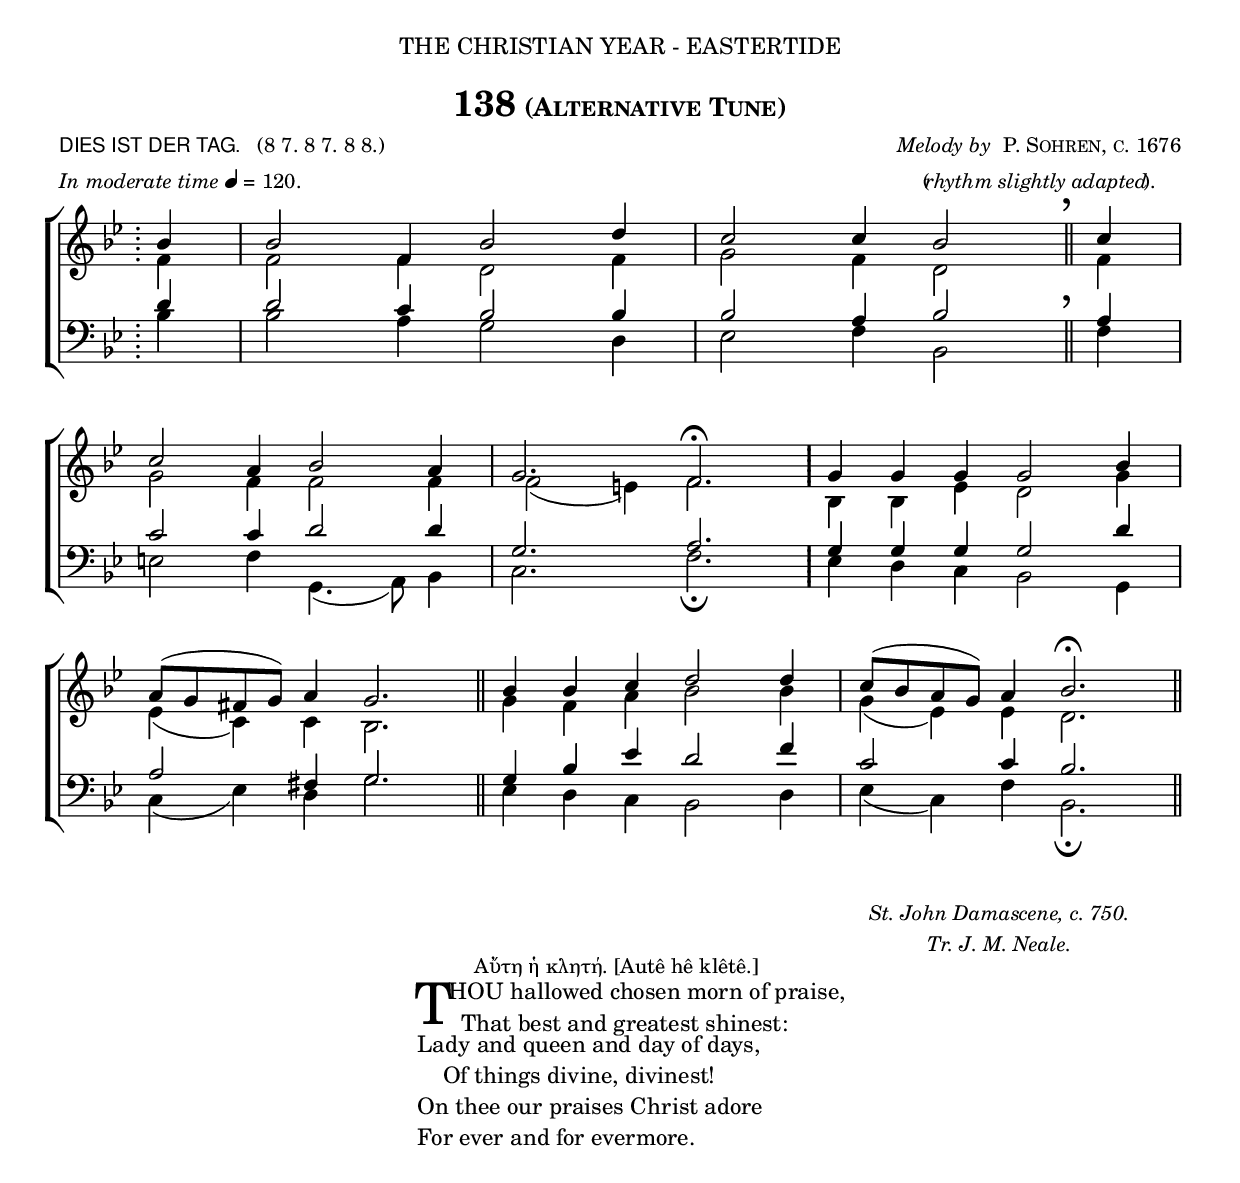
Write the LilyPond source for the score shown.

%%%% 225.png
%%%% Hymn 138 Alternative Tune. Dies ist der tag.  Thou hallowed chosen morn of praise
%%%% Rev 2.

\version "2.10"

\header {

  dedication = \markup { \center-align { "THE CHRISTIAN YEAR - EASTERTIDE"

        \hspace #0.1 }} 

  title = \markup { "138" \large \smallCaps "(Alternative Tune)" }

  meter = \markup { \small {\column {  \line { \sans {"DIES IST DER TAG."} \hspace #1 \roman {"(8 7. 8 7. 8 8.)" }}
                                       \line { \italic {In moderate time} \general-align #Y #DOWN \note #"4" #0.5 = 120.}
                                  }
                  }}
 
  arranger =  \markup { \small {\center-align {
                            \line { \italic "Melody by " \smallCaps "P. Sohren, c. 1676" }
                            \line { "(" \hspace #-1 \italic "rhythm slightly adapted" \hspace #-1 ")." }
                } } }

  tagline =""

}

%%%%%%%%%%%%%%%%%%%%%%%%%%%% Macros

%%% generates the breathmarks
breathmark = { \override Score.RehearsalMark #'break-visibility = #begin-of-line-invisible
	\override Score.RehearsalMark #'Y-offset = #'4.0
	\override Score.RehearsalMark #'X-offset = #'-0.5
	\mark \markup {\fontsize #4 ","}
}


%%% prints a repeat sign glyph comprising 4 dots. Used only to begin a repeat at the start of a piece where \bar ":" does not work      
fdstartrepeat =  {\once \override Staff.BarLine #'stencil = #ly:text-interface::print 
                  \once \override Staff.BarLine #'text = \markup  { \line { \hspace #0 \override #'(baseline-skip . 1.0) 
                                                                    \raise #1.4 \column { \with-color #black { 
                                                                    \fontsize #2 . \fontsize #2 . \fontsize #2 . \fontsize #2 .} }
                  } }   
                 \bar "|:"}
                 
%%% prints a repeat sign glyph comprising 4 dots and two thin bars
fdendrepeat = {\once \override Staff.BarLine #'stencil = #ly:text-interface::print 
                \once \override Staff.BarLine #'text = \markup  {  \line { \raise #1.4 \override #'(baseline-skip . 1.0)  \column { \with-color #black {  \fontsize #2 . \fontsize #2 . \fontsize #2 . \fontsize #2 .} }
                                                                   \hspace #-1 \filled-box #'(0 . 0.15) #'(-2 . 2) #0
                                                                   \hspace #-0.9 \filled-box #'(0 . 0.15) #'(-2 . 2) #0
        } }     
        \bar "||"} 


              
%%%%%%%%%%%%%%%%%%%%%%%%% end of macro definitions

%%% SATB voices

global = {
  \time 3/2
  \key bes \major
  \set Staff.midiInstrument = "church organ"
}

soprano = \relative c' { 
  \tag #'repeatpart { \fdstartrepeat \partial 4 bes'4 | bes2 f4 bes2 d4 | c2 c4 bes2 \breathmark \bar "||" c4 | \break
  c2 a4 bes2 a4 | g2. f2.^\fermata \fdendrepeat } \tag #'remainder { g4 g g g2 bes4 | \break
  a8([ g fis g]) a4 g2. \bar "||" bes4 bes c d2 d4 | c8([ bes a g]) a4 bes2. ^\fermata \bar "||" }
}

alto = \relative c' { 
  \tag #'repeatpart { \fdstartrepeat f4 | f2 f4 d2 f4 | g2 f4 d2 \bar "||" f4 | \break
  g2 f4 f2 f4 | f2( e4) f2. \fdendrepeat } \tag #'remainder { bes,4 bes ees d2 g4 | \break
  ees4( c) c bes2. \bar "||" g'4 f a bes2 bes4 | g4( ees) ees d2. \bar "||" }
}

tenor = \relative c { \clef bass
  \tag #'repeatpart { \fdstartrepeat d'4 | d2 c4 bes2 bes4 | bes2 a4 bes2 \bar "||" a4 | \break
  c2 c4 d2 d4 | g,2. a2. \fdendrepeat } \tag #'remainder { g4 g g g2 d'4 | \break
  a2 fis4 g2. \bar "||" g4 bes ees d2 f4 | c2 c4 bes2. \bar "||" }
}

bass = \relative c { \clef bass
  \tag #'repeatpart { \fdstartrepeat bes'4 | bes2 a4 g2 d4 | ees2 f4 bes,2 \bar "||" f'4 | \break
  e2 f4 g,4.( a8) bes4 | c2. f2. _\fermata \fdendrepeat } \tag #'remainder { ees4 d c bes2 g4 | \break
  c4( ees) d g2. \bar "||" ees4 d c bes2 d4 | ees4( c) f bes,2. _\fermata \bar "||"  }
}


#(ly:set-option 'point-and-click #f)


\paper {
  #(set-paper-size "a4")
%  annotate-spacing = ##t
  print-page-number = ##f
  ragged-last-bottom = ##t
  ragged-bottom = ##t
}

\book {

\score{
\new ChoirStaff 
<<
  \context Staff = upper << 
        \context Voice = sopranos { \voiceOne \global \soprano }
        \context Voice = altos    { \voiceTwo \global \alto }

                              >>
  \context Staff = lower <<
        \context Voice = tenors { \voiceOne \global \tenor }
        \context Voice = basses { \voiceTwo \global \bass }
                              >>
>>
\layout {
        indent=0
        \context { \Score \remove "Bar_number_engraver" }
        \context { \Staff \remove "Time_signature_engraver" }
        \context { \Score \remove "Mark_engraver"  }
        \context { \Staff \consists "Mark_engraver"  }
        } %% close layout

} %%% end score bracket

%%% A separate score block to unfold repeats and generate Hymn Midi     

\score{
\new ChoirStaff 
<<
  \context Staff = upper << 
        \context Voice = sopranos { \voiceOne \global \keepWithTag #'repeatpart \soprano \soprano }
        \context Voice = altos    { \voiceTwo \global \keepWithTag #'repeatpart \alto \alto }
                              >>
  \context Staff = lower <<
        \context Voice = tenors { \voiceOne \global \keepWithTag #'repeatpart \tenor \tenor }
        \context Voice = basses { \voiceTwo \global \keepWithTag #'repeatpart \bass \bass }
                              >>
>>

\midi { \context { \Score tempoWholesPerMinute = #(ly:make-moment 120 4)}} 

} %%% end Hymn midi Score 


%%% Lyric attribution

\markup { \hspace #78 \small { \center-align { \line { \italic "St. John Damascene, c. 750." }  
                                               \line {\italic "Tr. J. M. Neale." }
}}}


\markup { \hspace #40 \small { "Αὔτη ἡ κλητή." "[Autê hê klêtê.]" }}

%%% Main lyrics markup block
  
\markup { \hspace #32 %%add space as necc. to center the column
                      \column { %%% verse 1 is a column of 2 lines  
                          \line { \hspace #2.2 \column { \lower #2.4 \fontsize #8 "T" }   %%Drop Cap goes here
                                  \hspace #-1.0    %% adjust this if other letters are too far from Drop Cap
                                  \column  { \raise #0.0 "HOU hallowed chosen morn of praise,"
                                                         "  That best and greatest shinest:" } }          
                          \line {  \hspace #2.5  %%adjust hspace until this line left edge is flush with Drop Cap
                                   \lower  #1.56  %%adjust this until the line spacing looks right
                                   \column {   
					   "Lady and queen and day of days,"
					   "    Of things divine, divinest!"
					   "On thee our praises Christ adore"
					   "For ever and for evermore."
                                        }}

	      }	%%% end super column	
}	  
			

%%%fake score block to occupy space and force a pagebreak.  Can't think of a better way of doing this.
\score{
        {s4 }
\header { breakbefore = ##f piece = ##f opus = ##f tagline = ##f }
\layout{        
        \context { \Staff
                \remove Time_signature_engraver
                \remove Key_engraver
                \remove Clef_engraver
                \remove Staff_symbol_engraver
}}}

%%% second page
%%% continuation of  lyrics

\markup { \hspace #32   %%add space as necc. to center the column
          \column { 
		\hspace #1 
                \line { "2  "
                           \column {         
				   "Come, let us taste the Vine's new fruit,"
				   "    For heavenly joy preparing;"
				   "To-day the branches with the Root"
				   "    In Resurrection sharing:"
				   "Whom as true God our hymns adore"
				   "For ever and for evermore."
				   "      " %%% add vertical spacing between verses
                        }}
                  \line { "3  "
                    \column {        
			    "Rise, Sion, rise! and looking forth,"
			    "    Behold thy children round thee!"
			    "From east and west, from south and north,"
			    "    Thy scattered sons have found thee;"
			    "And in thy bosom Christ adore"
			    "For ever and for evermore."
			    "      " %%% add vertical spacing between verses
                        }}
                \line {"4. "
                    \column {        
			    "O Father, O co-equal Son,"
			    "    O co-eternal Spirit,"
			    "In persons Three, in substance One,"
			    "    And One in power and merit;"
			    "In thee baptized, we thee adore"
			    "For ever and for evermore.     Amen."
                }}
          }
} %%% lyric markup bracket


%% Amen score block

\score{
  \new ChoirStaff
   <<
        \context Staff = upper \with { fontSize = #-3  \override StaffSymbol #'staff-space = #(magstep -2) }  
                              << 
        \context Voice = "sopranos" { \relative c' { \clef treble \global \voiceOne bes'1 bes  \bar "||" }}
        \context Voice = "altos"    { \relative c' { \clef treble \global \voiceTwo ees1 d \bar "||" }}
                              >>

	\context Lyrics \lyricsto "altos" {\override LyricText #'font-size = #-1  A -- men. }

        \context Staff = lower \with { fontSize = #-3  \override StaffSymbol #'staff-space = #(magstep -2) }  
                               << 
        \context Voice = "tenors" { \relative c { \clef bass \global \voiceThree g'1 f \bar "||" }}
        \context Voice = "basses" { \relative c { \clef bass \global \voiceFour  ees1 bes \bar "||" }}
                                >> 
  >>                          

\header { breakbefore = ##f piece = " " opus = " " }

\layout { 

   \context { 
        \Score timing = ##f }
        ragged-right = ##t
        indent = 15\cm
   \context { \Staff \remove Time_signature_engraver }

       } %% close layout

%%%%%%%%%%%%%% Amen Midi

\midi { \context { \Score tempoWholesPerMinute = #(ly:make-moment 120 4) }} 
}

} %%% book bracket
